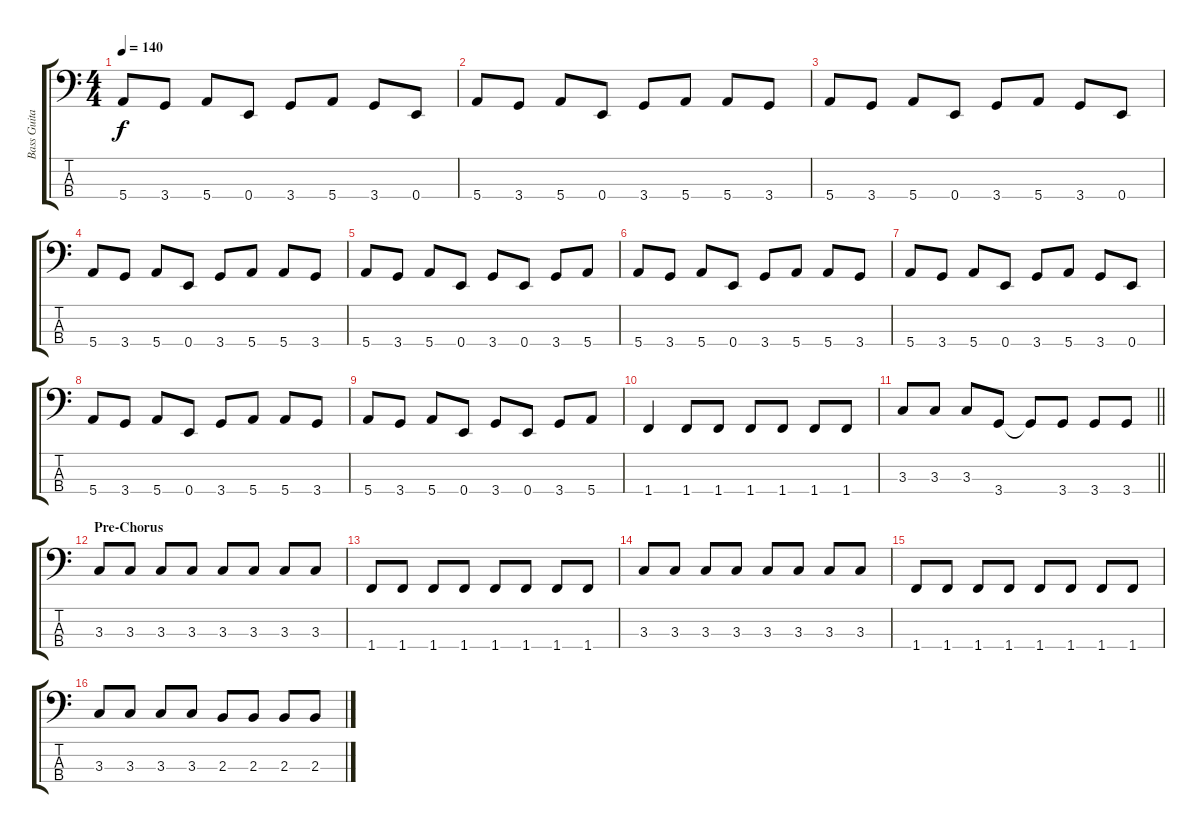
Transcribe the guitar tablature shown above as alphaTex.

\track ("Bass Guitar" "Bass Guita") {instrument electricbassfinger}
\staff {score tabs}
\tuning (G2 D2 A1 E1) {hide}
\ts (4 4)
\tempo 140
\clef f4
\ks c
5.4.8{dy f} 3.4.8 5.4.8 0.4.8 3.4.8 5.4.8 3.4.8 0.4.8 |
5.4.8 3.4.8 5.4.8 0.4.8 3.4.8 5.4.8 5.4.8 3.4.8 |
5.4.8 3.4.8 5.4.8 0.4.8 3.4.8 5.4.8 3.4.8 0.4.8 |
5.4.8 3.4.8 5.4.8 0.4.8 3.4.8 5.4.8 5.4.8 3.4.8 |
5.4.8 3.4.8 5.4.8 0.4.8 3.4.8 0.4.8 3.4.8 5.4.8 |
5.4.8 3.4.8 5.4.8 0.4.8 3.4.8 5.4.8 5.4.8 3.4.8 |
5.4.8 3.4.8 5.4.8 0.4.8 3.4.8 5.4.8 3.4.8 0.4.8 |
5.4.8 3.4.8 5.4.8 0.4.8 3.4.8 5.4.8 5.4.8 3.4.8 |
5.4.8 3.4.8 5.4.8 0.4.8 3.4.8 0.4.8 3.4.8 5.4.8 |
1.4.4 1.4.8 1.4.8 1.4.8 1.4.8 1.4.8 1.4.8 |
\barLineRight lightlight
3.3.8 3.3.8 3.3.8 3.4.8 3.4{t}.8 3.4.8 3.4.8 3.4.8 |
\section ("" "Pre-Chorus")
3.3.8 3.3.8 3.3.8 3.3.8 3.3.8 3.3.8 3.3.8 3.3.8 |
1.4.8 1.4.8 1.4.8 1.4.8 1.4.8 1.4.8 1.4.8 1.4.8 |
3.3.8 3.3.8 3.3.8 3.3.8 3.3.8 3.3.8 3.3.8 3.3.8 |
1.4.8 1.4.8 1.4.8 1.4.8 1.4.8 1.4.8 1.4.8 1.4.8 |
3.3.8 3.3.8 3.3.8 3.3.8 2.3.8 2.3.8 2.3.8 2.3.8
